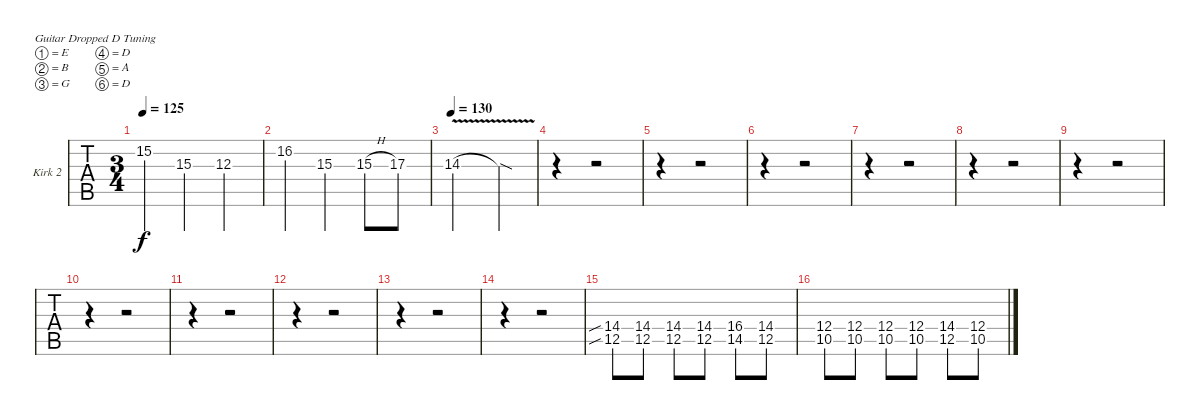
\bracketExtendMode groupsimilarinstruments
\firstSystemTrackNameOrientation horizontal
\otherSystemsTrackNameOrientation horizontal
\track ("Lead 2" "Kirk 2") {instrument overdrivenguitar}
\staff {tabs}
\tuning (E4 B3 G3 D3 A2 D2)
\ts (3 4)
\tempo 125
\clef g2
\ks c
15.2.4{dy f} 15.3.4 12.3.4 |
16.2.4 15.3.4 15.3{h}.8 17.3.8 |
\tempo 130
14.3{v}.2 14.3{v sod t}.4 |
r.4 r.2 |
r.4 r.2 |
r.4 r.2 |
r.4 r.2 |
r.4 r.2 |
r.4 r.2 |
r.4 r.2 |
r.4 r.2 |
r.4 r.2 |
r.4 r.2 |
r.4 r.2 |
(14.4{sib} 12.5{sib}).8 (14.4 12.5).8 (14.4 12.5).8 (14.4 12.5).8 (16.4 14.5).8 (14.4 12.5).8 |
(12.4 10.5).8 (12.4 10.5).8 (12.4 10.5).8 (12.4 10.5).8 (14.4 12.5).8 (12.4 10.5).8
